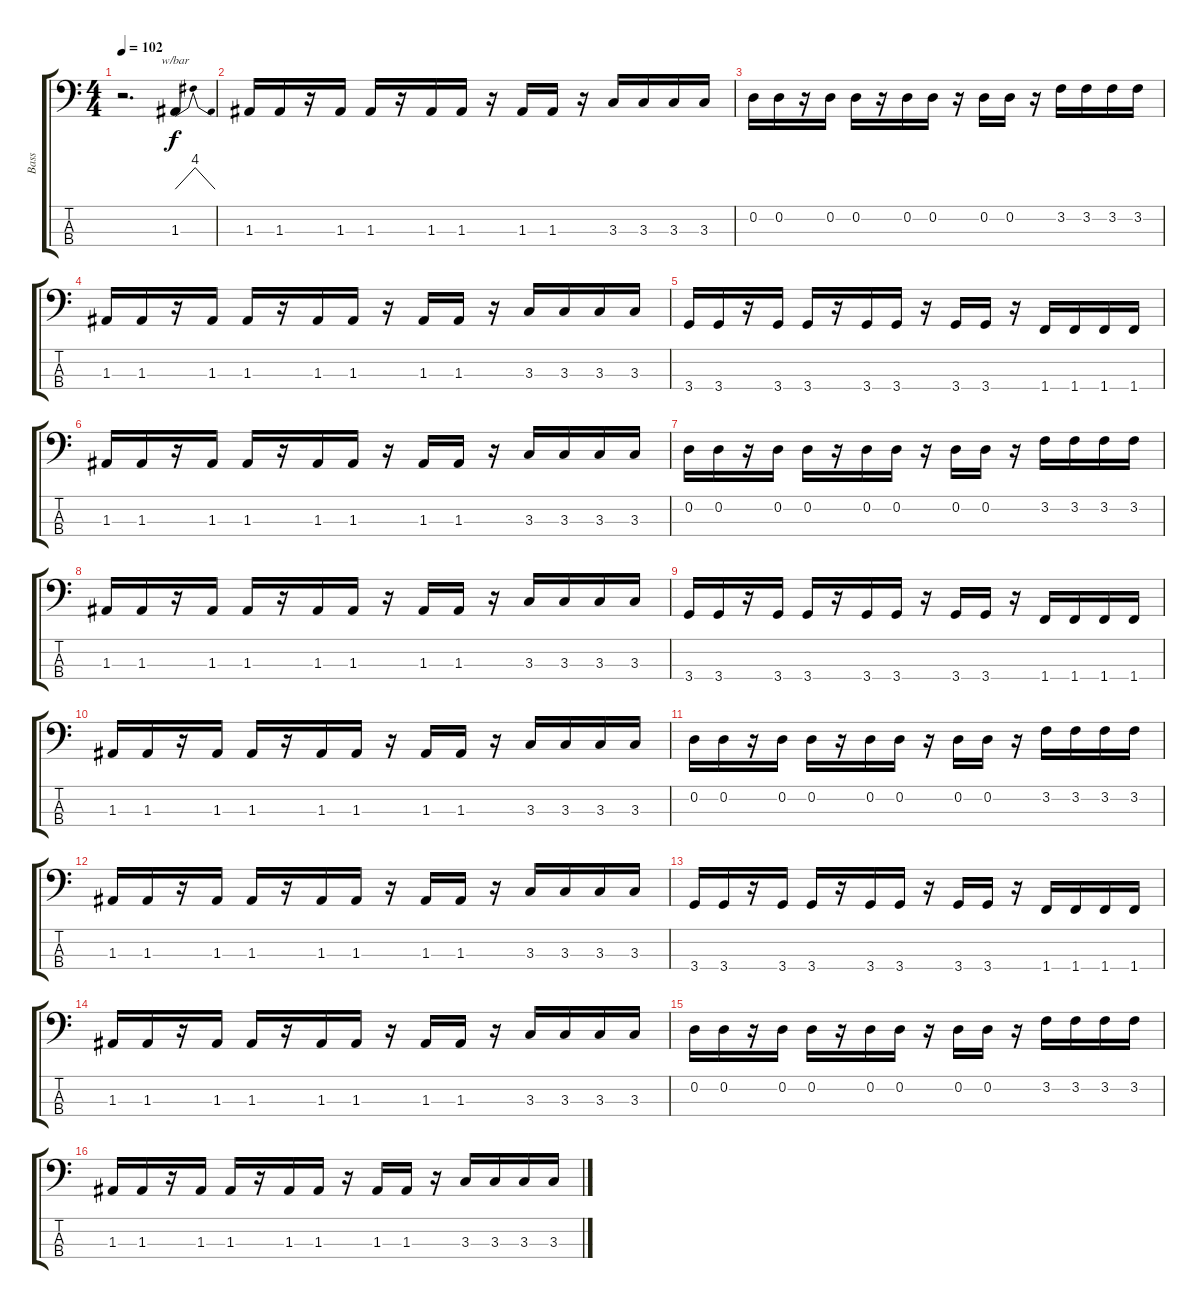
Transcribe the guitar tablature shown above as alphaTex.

\track ("Bass" "Bass") {instrument electricbasspick}
\staff {score tabs}
\tuning (G2 D2 A1 E1) {hide}
\ts (4 4)
\tempo 102
\clef f4
\ks c
r.2{d dy f instrument electricbasspick} 1.3.4{tbe (dip default 0 0 30 16 60 0)} |
1.3.16 1.3.16 r.16 1.3.16 1.3.16 r.16 1.3.16 1.3.16 r.16 1.3.16 1.3.16 r.16 3.3.16 3.3.16 3.3.16 3.3.16 |
0.2.16 0.2.16 r.16 0.2.16 0.2.16 r.16 0.2.16 0.2.16 r.16 0.2.16 0.2.16 r.16 3.2.16 3.2.16 3.2.16 3.2.16 |
1.3.16 1.3.16 r.16 1.3.16 1.3.16 r.16 1.3.16 1.3.16 r.16 1.3.16 1.3.16 r.16 3.3.16 3.3.16 3.3.16 3.3.16 |
3.4.16 3.4.16 r.16 3.4.16 3.4.16 r.16 3.4.16 3.4.16 r.16 3.4.16 3.4.16 r.16 1.4.16 1.4.16 1.4.16 1.4.16 |
1.3.16 1.3.16 r.16 1.3.16 1.3.16 r.16 1.3.16 1.3.16 r.16 1.3.16 1.3.16 r.16 3.3.16 3.3.16 3.3.16 3.3.16 |
0.2.16 0.2.16 r.16 0.2.16 0.2.16 r.16 0.2.16 0.2.16 r.16 0.2.16 0.2.16 r.16 3.2.16 3.2.16 3.2.16 3.2.16 |
1.3.16 1.3.16 r.16 1.3.16 1.3.16 r.16 1.3.16 1.3.16 r.16 1.3.16 1.3.16 r.16 3.3.16 3.3.16 3.3.16 3.3.16 |
3.4.16 3.4.16 r.16 3.4.16 3.4.16 r.16 3.4.16 3.4.16 r.16 3.4.16 3.4.16 r.16 1.4.16 1.4.16 1.4.16 1.4.16 |
1.3.16 1.3.16 r.16 1.3.16 1.3.16 r.16 1.3.16 1.3.16 r.16 1.3.16 1.3.16 r.16 3.3.16 3.3.16 3.3.16 3.3.16 |
0.2.16 0.2.16 r.16 0.2.16 0.2.16 r.16 0.2.16 0.2.16 r.16 0.2.16 0.2.16 r.16 3.2.16 3.2.16 3.2.16 3.2.16 |
1.3.16 1.3.16 r.16 1.3.16 1.3.16 r.16 1.3.16 1.3.16 r.16 1.3.16 1.3.16 r.16 3.3.16 3.3.16 3.3.16 3.3.16 |
3.4.16 3.4.16 r.16 3.4.16 3.4.16 r.16 3.4.16 3.4.16 r.16 3.4.16 3.4.16 r.16 1.4.16 1.4.16 1.4.16 1.4.16 |
1.3.16 1.3.16 r.16 1.3.16 1.3.16 r.16 1.3.16 1.3.16 r.16 1.3.16 1.3.16 r.16 3.3.16 3.3.16 3.3.16 3.3.16 |
0.2.16 0.2.16 r.16 0.2.16 0.2.16 r.16 0.2.16 0.2.16 r.16 0.2.16 0.2.16 r.16 3.2.16 3.2.16 3.2.16 3.2.16 |
1.3.16 1.3.16 r.16 1.3.16 1.3.16 r.16 1.3.16 1.3.16 r.16 1.3.16 1.3.16 r.16 3.3.16 3.3.16 3.3.16 3.3.16
